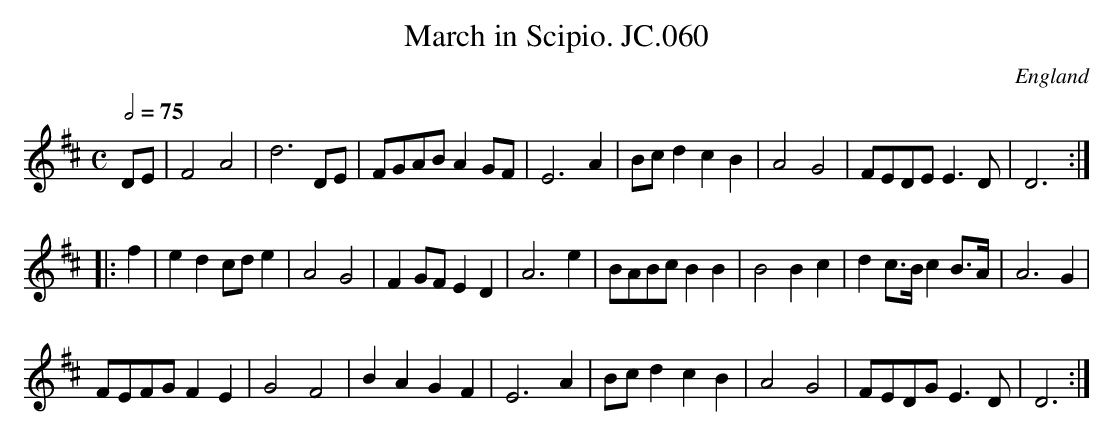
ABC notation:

X:1
T:March in Scipio. JC.060
O:England
M:C
L:1/8
Q:2/4=75
notC:G.F.Handel
K:D major
DE|F4 A4|d6 DE|FGAB A2GF|E6 A2|\
Bcd2 c2B2|A4 G4|FEDE E3D|D6:|!
|:f2|e2d2 cde2|A4 G4|F2GF E2D2|A6 e2|\
BABc B2B2|B4 B2c2|d2c3/B/ c2B3/A/|A6 G2|!
FEFG F2E2|G4 F4|B2A2 G2F2|E6 A2|\
Bcd2 c2B2|A4 G4|FEDG E3D|D6:|
